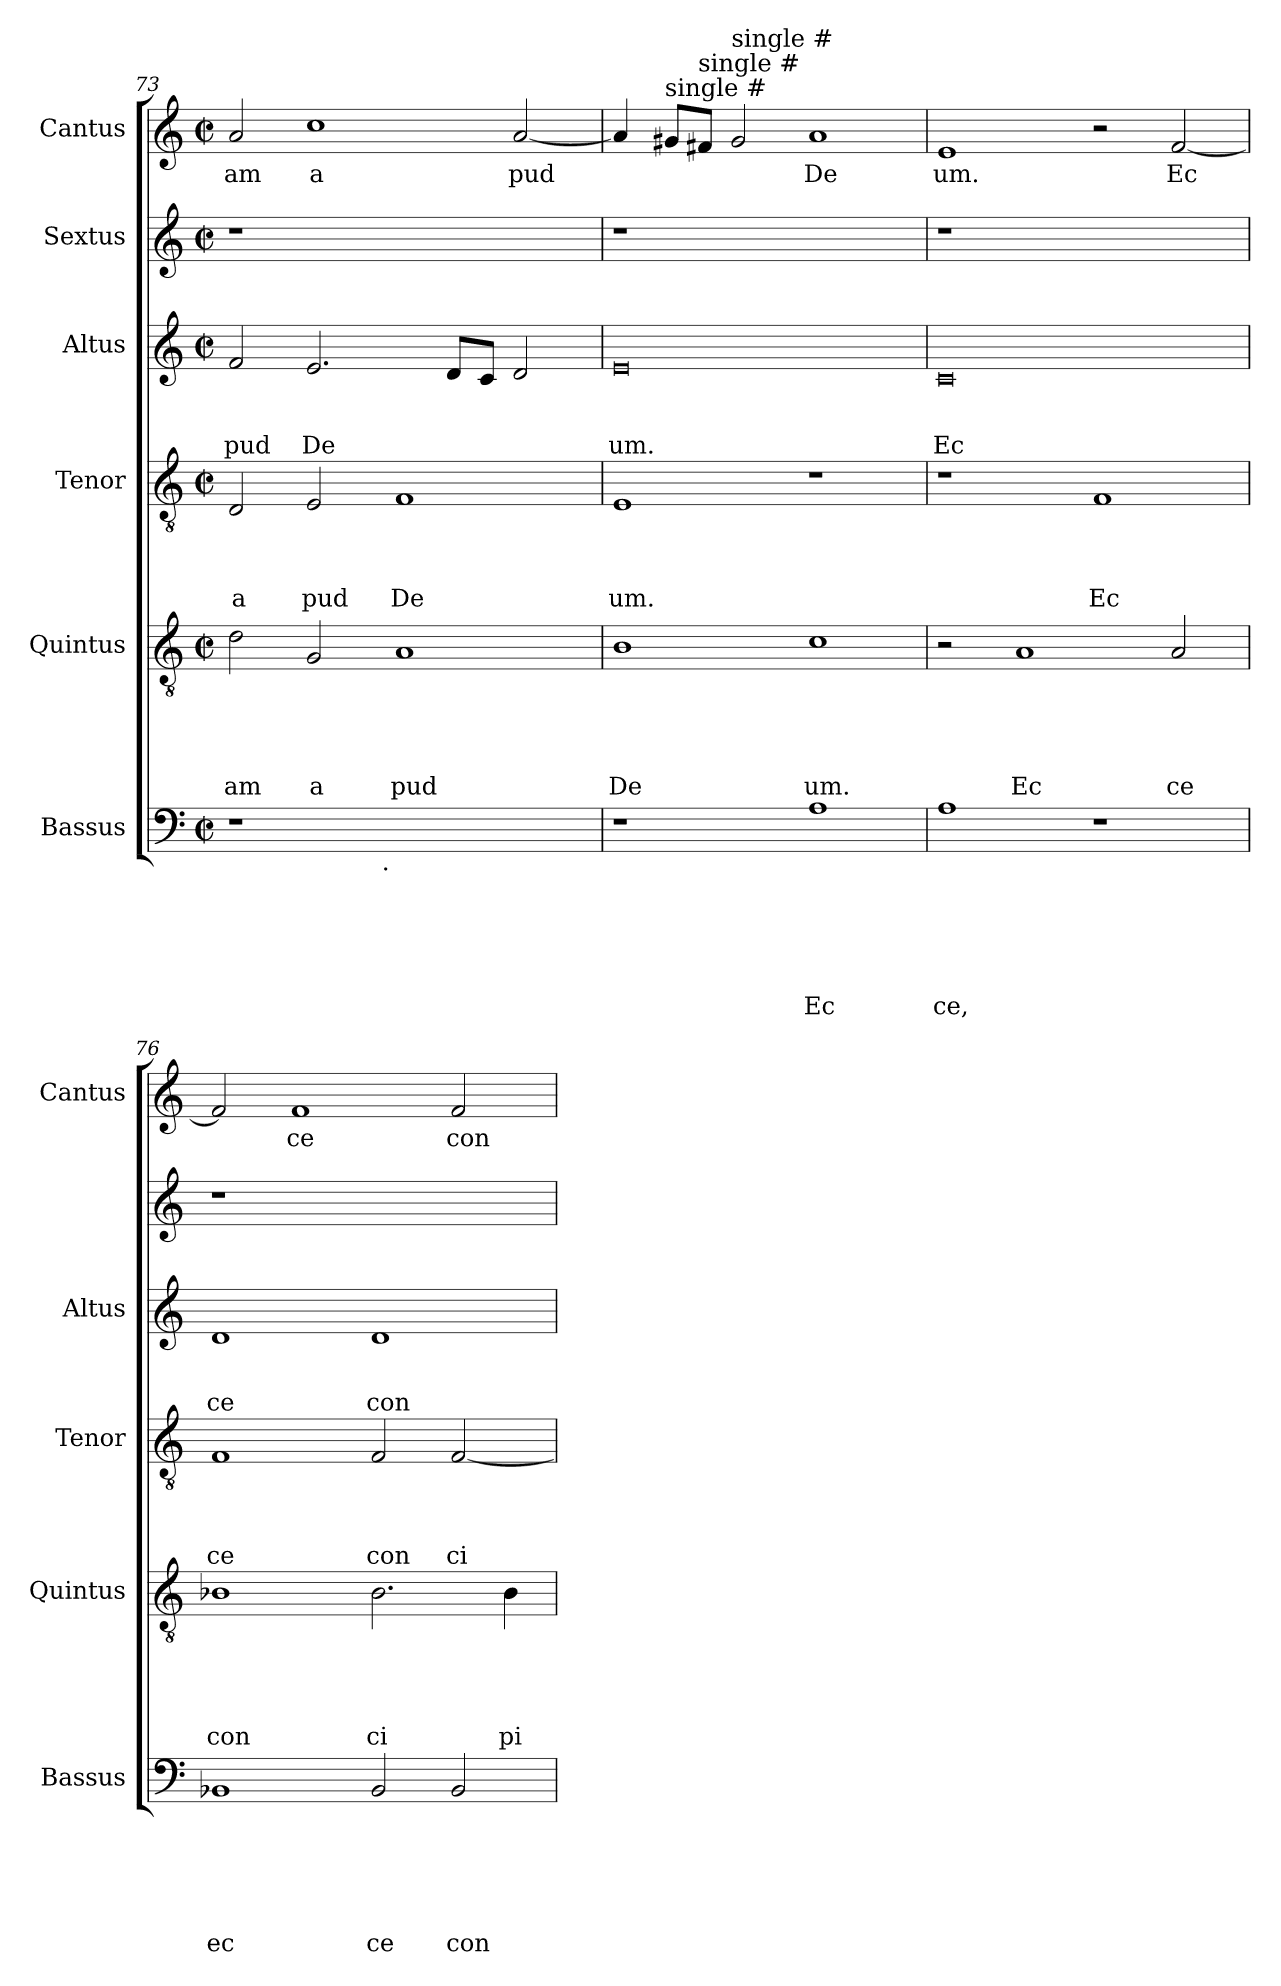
**kern	**text	**text	**text	**text	**text	**text	**kern	**text	**text	**text	**text	**text	**kern	**text	**text	**text	**text	**kern	**text	**text	**text	**kern	**kern	**text
*part6	*part6	*part6	*part6	*part6	*part6	*part6	*part5	*part5	*part5	*part5	*part5	*part5	*part4	*part4	*part4	*part4	*part4	*part3	*part3	*part3	*part3	*part2	*part1	*part1
*staff6	*staff6	*staff6	*staff6	*staff6	*staff6	*staff6	*staff5	*staff5	*staff5	*staff5	*staff5	*staff5	*staff4	*staff4	*staff4	*staff4	*staff4	*staff3	*staff3	*staff3	*staff3	*staff2	*staff1	*staff1
*I"Bassus	*	*	*	*	*	*	*I"Quintus	*	*	*	*	*	*I"Tenor	*	*	*	*	*I"Altus	*	*	*	*I"Sextus	*I"Cantus	*
*I'Bassus	*	*	*	*	*	*	*I'Quintus	*	*	*	*	*	*I'Tenor	*	*	*	*	*I'Altus	*	*	*	*	*I'Cantus	*
!!LO:PB:g=z
*clefF4	*	*	*	*	*	*	*clefGv2	*	*	*	*	*	*clefGv2	*	*	*	*	*clefG2	*	*	*	*clefG2	*clefG2	*
*k[]	*	*	*	*	*	*	*k[]	*	*	*	*	*	*k[]	*	*	*	*	*k[]	*	*	*	*k[]	*k[]	*
*C:	*	*	*	*	*	*	*C:	*	*	*	*	*	*C:	*	*	*	*	*C:	*	*	*	*C:	*C:	*
*M2/2	*	*	*	*	*	*	*M2/2	*	*	*	*	*	*M2/2	*	*	*	*	*M2/2	*	*	*	*M2/2	*M2/2	*
*met(c|)	*	*	*	*	*	*	*met(c|)	*	*	*	*	*	*met(c|)	*	*	*	*	*met(c|)	*	*	*	*met(c|)	*met(c|)	*
=73	=73	=73	=73	=73	=73	=73	=73	=73	=73	=73	=73	=73	=73	=73	=73	=73	=73	=73	=73	=73	=73	=73	=73	=73
!	!	!	!	!	!	!	!	!	!	!	!	!LO:LY:b	!	!	!	!	!LO:LY:b	!	!	!	!LO:LY:b	!	!	!LO:LY:b
*^	*	*	*	*	*	*	*	*	*	*	*	*	*	*	*	*	*	*	*	*	*	*	*	*
1r	2ryy	.	.	.	.	.	.	2d\	.	.	.	.	am	2D/	.	.	.	a	2f/	.	.	pud	1r	2a/	am
!	!	!	!	!	!	!	!	!	!	!	!	!	!LO:LY:b	!	!	!	!	!LO:LY:b	!	!	!	!LO:LY:b	!	!	!LO:LY:b
.	4...ryy	.	.	.	.	.	.	2G/	.	.	.	.	a	2E/	.	.	.	pud	2.e/	.	.	De	.	1cc	a
!	!LO:TX:b:t=.	!	!	!	!	!	!	!	!	!	!	!	!	!	!	!	!	!	!	!	!	!	!	!	!
.	1ryy	.	.	.	.	.	.	.	.	.	.	.	.	.	.	.	.	.	.	.	.	.	.	.	.
!	!	!	!	!	!	!	!	!	!	!	!	!	!LO:LY:b	!	!	!	!	!LO:LY:b	!	!	!	!	!	!	!
1ryy	.	.	.	.	.	.	.	1A	.	.	.	.	pud	1F	.	.	.	De	.	.	.	.	1ryy	.	.
.	.	.	.	.	.	.	.	.	.	.	.	.	.	.	.	.	.	.	8d/L	.	.	.	.	.	.
.	.	.	.	.	.	.	.	.	.	.	.	.	.	.	.	.	.	.	8c/J	.	.	.	.	.	.
!	!	!	!	!	!	!	!	!	!	!	!	!	!	!	!	!	!	!	!	!	!	!	!	!	!LO:LY:b
.	.	.	.	.	.	.	.	.	.	.	.	.	.	.	.	.	.	.	2d/	.	.	.	.	[<2a/	pud
.	32ryy	.	.	.	.	.	.	.	.	.	.	.	.	.	.	.	.	.	.	.	.	.	.	.	.
=74	=74	=74	=74	=74	=74	=74	=74	=74	=74	=74	=74	=74	=74	=74	=74	=74	=74	=74	=74	=74	=74	=74	=74	=74	=74
!	!	!	!	!	!	!	!	!	!	!	!	!	!LO:LY:b	!	!	!	!	!LO:LY:b	!	!	!	!LO:LY:b	!	!	!
*v	*v	*	*	*	*	*	*	*	*	*	*	*	*	*	*	*	*	*	*	*	*	*	*	*	*
1r	.	.	.	.	.	.	1B	.	.	.	.	De	1E	.	.	.	um.	0e	.	.	um.	1r	4a/]	.
!	!	!	!	!	!	!	!	!	!	!	!	!	!	!	!	!	!	!	!	!	!	!	!LO:TX:a:t=single #	!
.	.	.	.	.	.	.	.	.	.	.	.	.	.	.	.	.	.	.	.	.	.	.	8g#/L	.
!	!	!	!	!	!	!	!	!	!	!	!	!	!	!	!	!	!	!	!	!	!	!	!LO:TX:a:t=single #	!
.	.	.	.	.	.	.	.	.	.	.	.	.	.	.	.	.	.	.	.	.	.	.	8f#/J	.
!	!	!	!	!	!	!	!	!	!	!	!	!	!	!	!	!	!	!	!	!	!	!	!LO:TX:a:t=single #	!
.	.	.	.	.	.	.	.	.	.	.	.	.	.	.	.	.	.	.	.	.	.	.	2g#/	.
!	!	!	!	!	!	!LO:LY:b	!	!	!	!	!	!LO:LY:b	!	!	!	!	!	!	!	!	!	!	!	!LO:LY:b
1A	.	.	.	.	.	Ec	1c	.	.	.	.	um.	1r	.	.	.	.	.	.	.	.	1ryy	1a	De
=75	=75	=75	=75	=75	=75	=75	=75	=75	=75	=75	=75	=75	=75	=75	=75	=75	=75	=75	=75	=75	=75	=75	=75	=75
!	!	!	!	!	!	!LO:LY:b	!	!	!	!	!	!	!	!	!	!	!	!	!	!	!LO:LY:b	!	!	!LO:LY:b
1A	.	.	.	.	.	ce,	2r	.	.	.	.	.	1r	.	.	.	.	0c	.	.	Ec	1r	1e	um.
!	!	!	!	!	!	!	!	!	!	!	!	!LO:LY:b	!	!	!	!	!	!	!	!	!	!	!	!
.	.	.	.	.	.	.	1A	.	.	.	.	Ec	.	.	.	.	.	.	.	.	.	.	.	.
!	!	!	!	!	!	!	!	!	!	!	!	!	!	!	!	!	!LO:LY:b	!	!	!	!	!	!	!
1r	.	.	.	.	.	.	.	.	.	.	.	.	1F	.	.	.	Ec	.	.	.	.	1ryy	2r	.
!	!	!	!	!	!	!	!	!	!	!	!	!LO:LY:b	!	!	!	!	!	!	!	!	!	!	!	!LO:LY:b
.	.	.	.	.	.	.	2A/	.	.	.	.	ce	.	.	.	.	.	.	.	.	.	.	[<2f/	Ec
=76	=76	=76	=76	=76	=76	=76	=76	=76	=76	=76	=76	=76	=76	=76	=76	=76	=76	=76	=76	=76	=76	=76	=76	=76
!	!	!	!	!	!	!LO:LY:b	!	!	!	!	!	!LO:LY:b	!	!	!	!	!LO:LY:b	!	!	!	!LO:LY:b	!	!	!
1BB-X	.	.	.	.	.	ec	1B-X	.	.	.	.	con	1F	.	.	.	ce	1d	.	.	ce	1r	2f/]	.
!	!	!	!	!	!	!	!	!	!	!	!	!	!	!	!	!	!	!	!	!	!	!	!	!LO:LY:b
.	.	.	.	.	.	.	.	.	.	.	.	.	.	.	.	.	.	.	.	.	.	.	1f	ce
!	!	!	!	!	!	!LO:LY:b	!	!	!	!	!	!LO:LY:b	!	!	!	!	!LO:LY:b	!	!	!	!LO:LY:b	!	!	!
2BB-/	.	.	.	.	.	ce	2.B-\	.	.	.	.	ci	2F/	.	.	.	con	1d	.	.	con	1ryy	.	.
!	!	!	!	!	!	!LO:LY:b	!	!	!	!	!	!	!	!	!	!	!LO:LY:b	!	!	!	!	!	!	!LO:LY:b
2BB-/	.	.	.	.	.	con	.	.	.	.	.	.	[<2F/	.	.	.	ci	.	.	.	.	.	2f/	con
!	!	!	!	!	!	!	!	!	!	!	!	!LO:LY:b	!	!	!	!	!	!	!	!	!	!	!	!
.	.	.	.	.	.	.	4B-\	.	.	.	.	pi	.	.	.	.	.	.	.	.	.	.	.	.
=	=	=	=	=	=	=	=	=	=	=	=	=	=	=	=	=	=	=	=	=	=	=	=	=
*-	*-	*-	*-	*-	*-	*-	*-	*-	*-	*-	*-	*-	*-	*-	*-	*-	*-	*-	*-	*-	*-	*-	*-	*-
